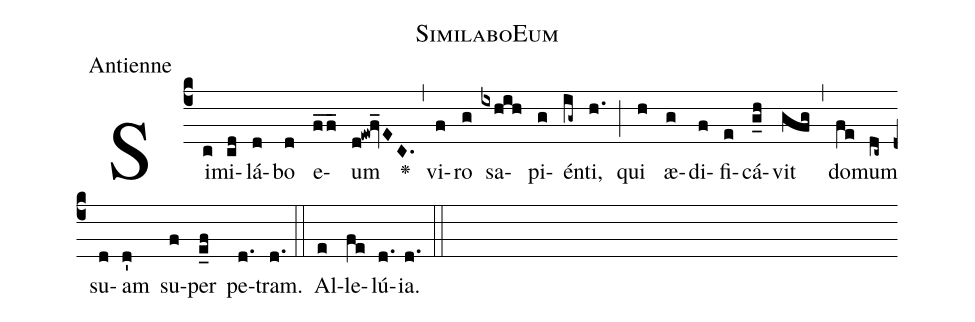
name:SimilaboEum;
office-part:Antienne;
%%
(c4) Si(c)mi(cd)lá(d)bo(d) e(ff__)um(d!ew!fv_EC.) <v>\greheightstar</v>(,)
vi(f)ro(g) sa(ixhih)pi(g)én(ig~)ti,(h.) (;)
qui(h) æ(g)di(f)fi(e)cá(g_h)vit(gfg) (,)
do(fe)mum(dc~) su(d)am(d') su(f)per(e_f) pe(d.)tram.(d.) (::)

Al(e)le(fe)lú(d.)ia.(d.) (::)
